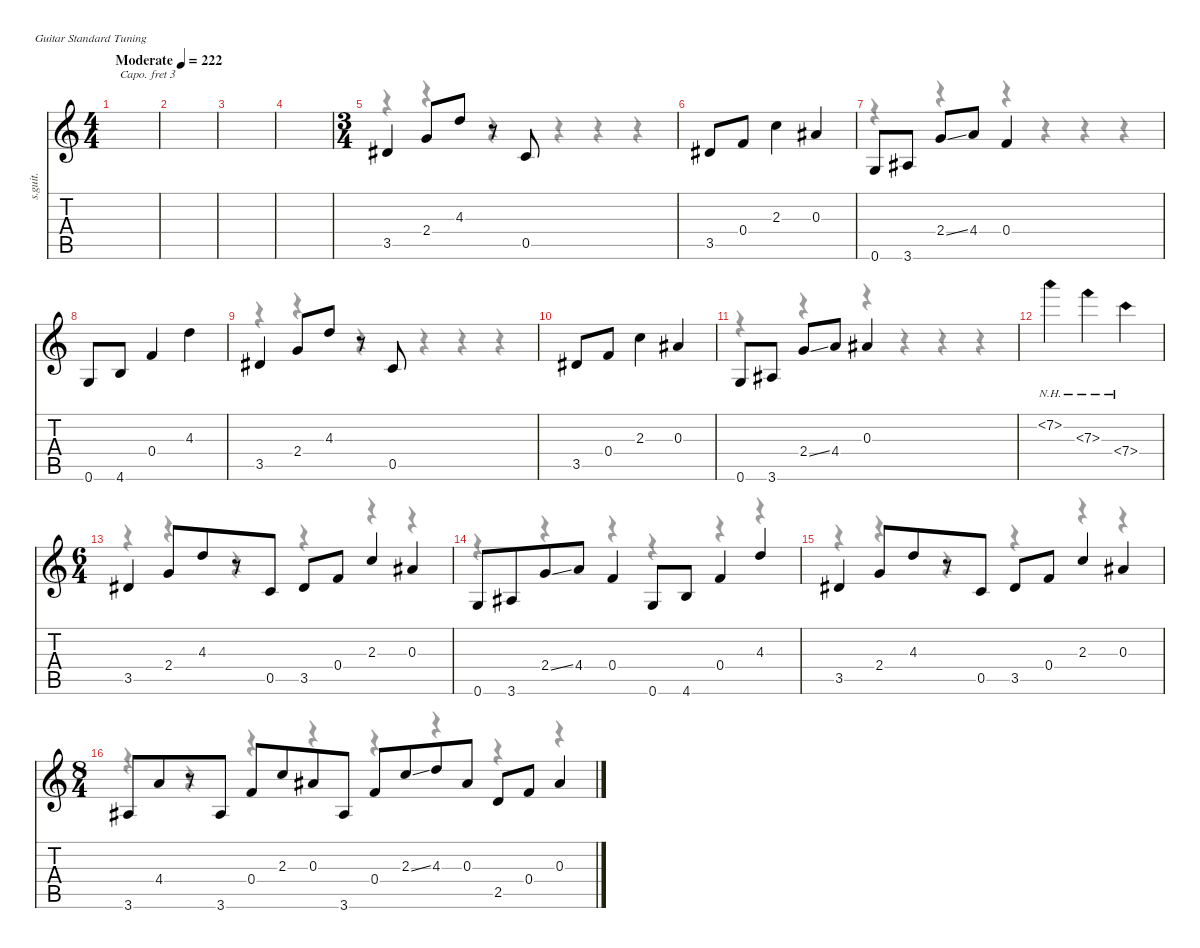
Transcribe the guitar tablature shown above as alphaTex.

\defaultSystemsLayout 4
\hideDynamics
\bracketExtendMode nobrackets
\otherSystemsTrackNameOrientation horizontal
\track ("Track 1" "s.guit.") {instrument acousticguitarsteel}
\staff {score tabs}
\capo 3
\tuning (E4 B3 G3 D3 A2 E2)
\voice
\ts (4 4)
\beaming (8 2 2 2 2)
\tempo (222 "Moderate")
\clef g2
\ks c
|
|
|
|
\ts (3 4)
\beaming (8 2 2 2)
3.5{acc #}.4{beam Up} 2.4.8{beam Up} 4.3.8{beam Up} r.8{beam Up} 0.5.8{beam Up} |
3.5{acc #}.8{beam Up} 0.4.8{beam Up} 2.3.4{beam Down} 0.3{acc #}.4{beam Up} |
0.6.8{beam Up} 3.6{acc #}.8{beam Up} 2.4{ss}.8{beam Up} 4.4.8{beam Up} 0.4.4{beam Up} |
0.6.8{beam Up} 4.6.8{beam Up} 0.4.4{beam Up} 4.3.4{beam Down} |
3.5{acc #}.4{beam Up} 2.4.8{beam Up} 4.3.8{beam Up} r.8{beam Up} 0.5.8{beam Up} |
3.5{acc #}.8{beam Up} 0.4.8{beam Up} 2.3.4{beam Down} 0.3{acc #}.4{beam Up} |
0.6.8{beam Up} 3.6{acc #}.8{beam Up} 2.4{ss}.8{beam Up} 4.4.8{beam Up} 0.3{acc #}.4{beam Up} |
7.2{nh}.4{beam Down} 7.3{nh}.4{beam Down} 7.4{nh}.4{beam Down} |
\ts (6 4)
\beaming (8 6 6)
3.5{acc #}.4{beam Up} 2.4.8{beam Up} 4.3.8{beam Up} r.8{beam Up} 0.5.8{beam Up} 3.5{acc #}.8{beam Up} 0.4.8{beam Up} 2.3.4{beam Up} 0.3{acc #}.4{beam Up} |
0.6.8{beam Up} 3.6{acc #}.8{beam Up} 2.4{ss}.8{beam Up} 4.4.8{beam Up} 0.4.4{beam Up} 0.6.8{beam Up} 4.6.8{beam Up} 0.4.4{beam Up} 4.3.4{beam Up} |
3.5{acc #}.4{beam Up} 2.4.8{beam Up} 4.3.8{beam Up} r.8{beam Up} 0.5.8{beam Up} 3.5{acc #}.8{beam Up} 0.4.8{beam Up} 2.3.4{beam Up} 0.3{acc #}.4{beam Up} |
\ts (8 4)
\beaming (8 4 4 4 4)
3.6{acc #}.8{beam Up} 4.4.8{beam Up} r.8{beam Up} 3.6{acc #}.8{beam Up} 0.4.8{beam Up} 2.3.8{beam Up} 0.3{acc #}.8{beam Up} 3.6{acc #}.8{beam Up} 0.4.8{beam Up} 2.3{ss}.8{beam Up} 4.3.8{beam Up} 0.3{acc #}.8{beam Up} 2.5.8{beam Up} 0.4.8{beam Up} 0.3{acc #}.4{beam Up}
\voice
\clef g2
\ottava regular
\simile none
\ks c
|
|
|
|
r.4{dy mf beam Down} r.4{beam Down} r.4{beam Down} r.4{beam Down} r.4{beam Down} r.4{beam Down} |
|
r.4{dy mf beam Down} r.4{beam Down} r.4{beam Down} r.4{beam Down} r.4{beam Down} r.4{beam Down} |
|
r.4{dy mf beam Down} r.4{beam Down} r.4{beam Down} r.4{beam Down} r.4{beam Down} r.4{beam Down} |
|
r.4{dy mf beam Down} r.4{beam Down} r.4{beam Down} r.4{beam Down} r.4{beam Down} r.4{beam Down} |
|
r.4{dy mf beam Down} r.4{beam Down} r.4{beam Down} r.4{beam Down} r.4{beam Down} r.4{beam Down} |
r.4{beam Down} r.4{beam Down} r.4{beam Down} r.4{beam Down} r.4{beam Down} r.4{beam Down} |
r.4{beam Down} r.4{beam Down} r.4{beam Down} r.4{beam Down} r.4{beam Down} r.4{beam Down} |
r.4{beam Down} r.4{beam Down} r.4{beam Down} r.4{beam Down} r.4{beam Down} r.4{beam Down} r.4{beam Down} r.4{beam Down}
